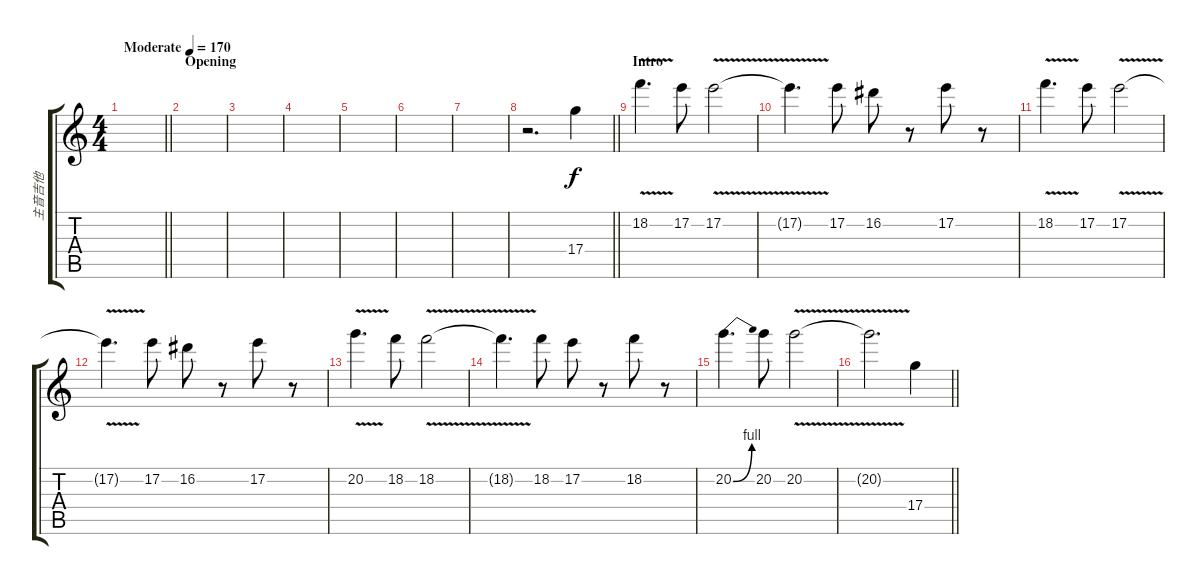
\track ("主音吉他" "主音吉他") {instrument overdrivenguitar}
\staff {score tabs}
\tuning (E4 B3 G3 D3 A2 E2) {hide}
\ts (4 4)
\tempo (170 "Moderate")
\clef g2
\barLineRight lightlight
\ks c
|
\section ("" "Opening")
|
|
|
|
|
|
\barLineRight lightlight
r.2{d} 17.4.4 |
\section ("" "Intro")
18.2{v}.4{d} 17.2.8 17.2{v}.2 |
17.2{t}.4{d} 17.2.8 16.2.8 r.8 17.2.8 r.8 |
18.2{v}.4{d} 17.2.8 17.2{v}.2 |
17.2{t}.4{d} 17.2.8 16.2.8 r.8 17.2.8 r.8 |
20.2{v}.4{d} 18.2.8 18.2{v}.2 |
18.2{t}.4{d} 18.2.8 17.2.8 r.8 18.2.8 r.8 |
20.2{be (bend 0 0 60 4)}.4{d} 20.2.8 20.2{v}.2 |
\barLineRight lightlight
20.2{t}.2{d} 17.4.4
